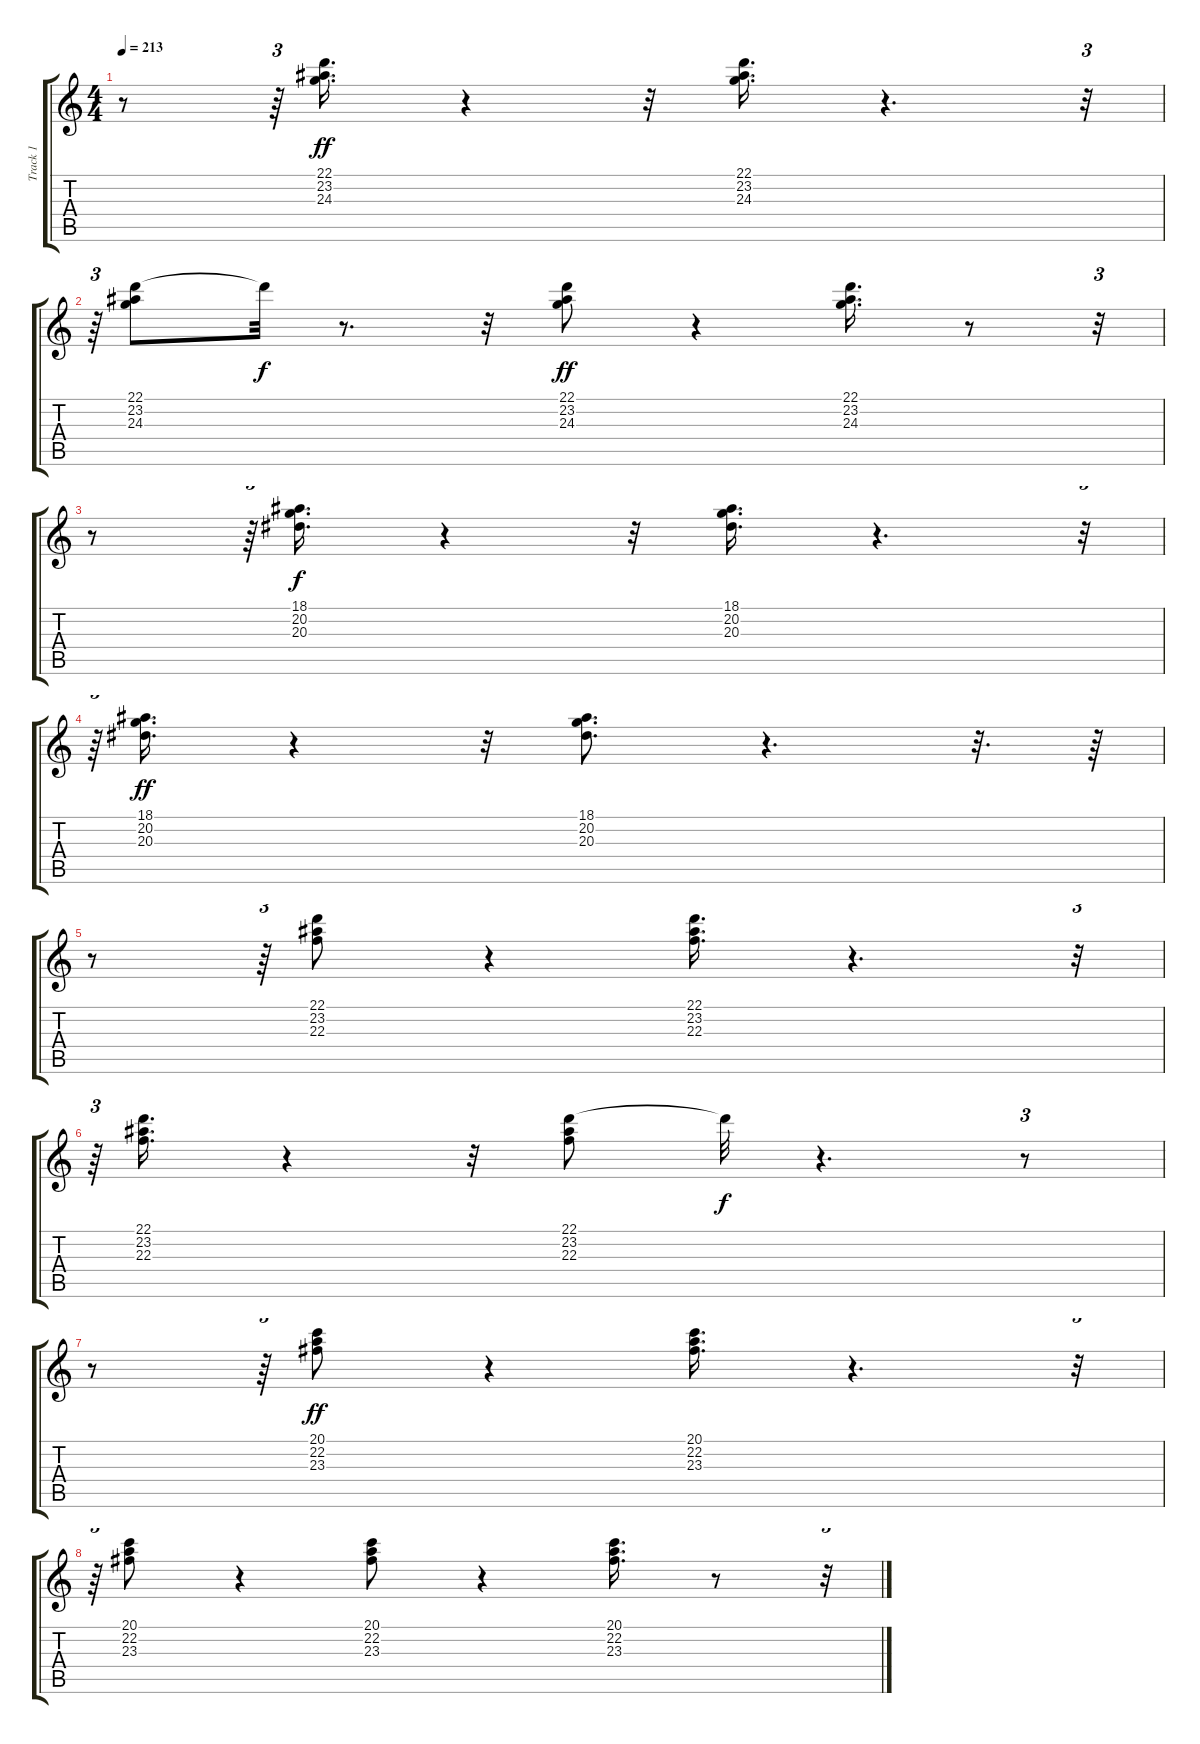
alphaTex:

\track ("Track 1" "Track 1") {instrument brightacousticpiano}
\staff {score tabs}
\tuning (E4 B3 G3 D3 A2 E2) {hide}
\ts (4 4)
\tempo 213
\clef g2
\ks c
r.8{dy ff} r.64{tu (3 2)} (22.1 23.2 24.3).16{d} r.4 r.32 (22.1 23.2 24.3).16{d} r.4{d} r.32{tu (3 2)} |
r.64{tu (3 2)} (22.1 23.2 24.3).8 22.1{t}.32{dy f} r.8{d} r.32 (22.1 23.2 24.3).8{dy ff} r.4 (22.1 23.2 24.3).16{d} r.8 r.32{tu (3 2)} |
r.8 r.64{tu (3 2)} (18.1 20.2 20.3).16{d dy f} r.4 r.32 (18.1 20.2 20.3).16{d} r.4{d} r.32{tu (3 2)} |
r.64{tu (3 2)} (18.1 20.2 20.3).16{d dy ff} r.4 r.32 (18.1 20.2 20.3).8{d} r.4{d} r.32{d} r.64 |
r.8 r.64{tu (3 2)} (22.1 23.2 22.3).8 r.4 (22.1 23.2 22.3).16{d} r.4{d} r.32{tu (3 2)} |
r.64{tu (3 2)} (22.1 23.2 22.3).16{d} r.4 r.32 (22.1 23.2 22.3).8 22.1{t}.32{dy f} r.4{d} r.8{tu (3 2)} |
r.8 r.64{tu (3 2)} (20.1 22.2 23.3).8{dy ff} r.4 (20.1 22.2 23.3).16{d} r.4{d} r.32{tu (3 2)} |
r.64{tu (3 2)} (20.1 22.2 23.3).8 r.4 (20.1 22.2 23.3).8 r.4 (20.1 22.2 23.3).16{d} r.8 r.32{tu (3 2)}
